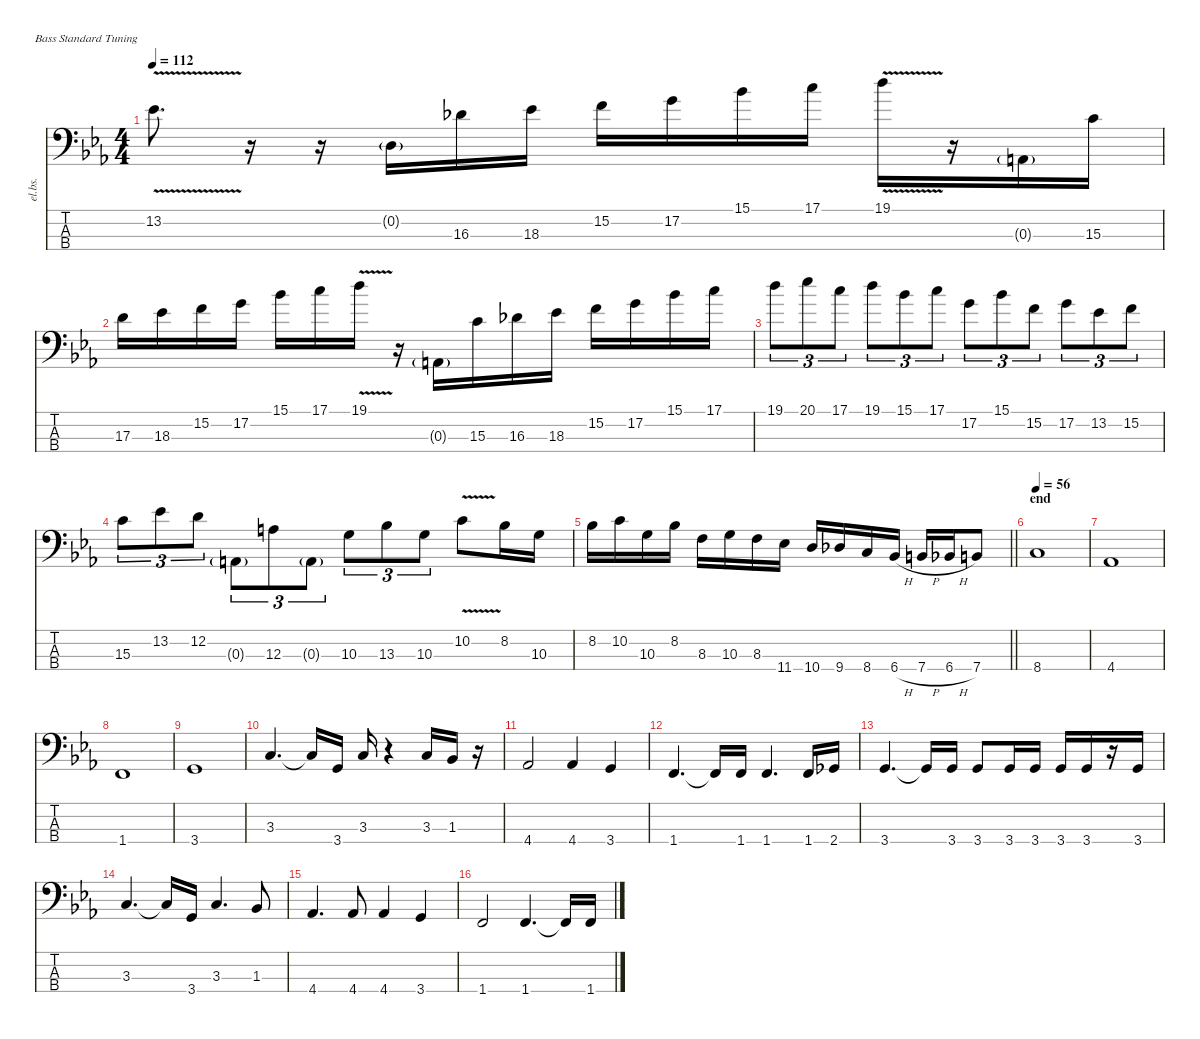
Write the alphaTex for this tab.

\defaultSystemsLayout 4
\hideDynamics
\bracketExtendMode nobrackets
\otherSystemsTrackNameOrientation horizontal
\track ("Bass" "el.bs.") {mute instrument electricbassfinger}
\staff {score tabs}
\tuning (G2 D2 A1 E1)
\ts (4 4)
\tempo 112
\clef f4
\ks cminor
13.2{v acc b}.8{d dy f} r.16 r.16 0.2{g acc forcenatural}.16 16.3{acc b}.16 18.3{acc b}.16 15.2{acc forcenatural}.16 17.2{acc forcenatural}.16 15.1{acc b}.16 17.1{acc forcenatural}.16 19.1{v acc forcenatural}.16 r.16 0.3{g acc forcenatural}.16 15.3{acc forcenatural}.16 |
17.3{acc forcenatural}.16 18.3{acc b}.16 15.2{acc forcenatural}.16 17.2{acc forcenatural}.16 15.1{acc b}.16 17.1{acc forcenatural}.16 19.1{v acc forcenatural}.16 r.16 0.3{g acc forcenatural}.16 15.3{acc forcenatural}.16 16.3{acc b}.16 18.3{acc b}.16 15.2{acc forcenatural}.16 17.2{acc forcenatural}.16 15.1{acc b}.16 17.1{acc forcenatural}.16 |
19.1{acc forcenatural}.8{tu (3 2)} 20.1{acc b}.8{tu (3 2)} 17.1{acc forcenatural}.8{tu (3 2)} 19.1{acc forcenatural}.8{tu (3 2)} 15.1{acc b}.8{tu (3 2)} 17.1{acc forcenatural}.8{tu (3 2)} 17.2{acc forcenatural}.8{tu (3 2)} 15.1{acc b}.8{tu (3 2)} 15.2{acc forcenatural}.8{tu (3 2)} 17.2{acc forcenatural}.8{tu (3 2)} 13.2{acc b}.8{tu (3 2)} 15.2{acc forcenatural}.8{tu (3 2)} |
15.3{acc forcenatural}.8{tu (3 2)} 13.2{acc b}.8{tu (3 2)} 12.2{acc forcenatural}.8{tu (3 2)} 0.3{g acc forcenatural}.8{tu (3 2)} 12.3{acc forcenatural}.8{tu (3 2)} 0.3{g acc forcenatural}.8{tu (3 2)} 10.3{acc forcenatural}.8{tu (3 2)} 13.3{acc b}.8{tu (3 2)} 10.3{acc forcenatural}.8{tu (3 2)} 10.2{v acc forcenatural}.8 8.2{acc b}.16 10.3{acc forcenatural}.16 |
\barLineRight lightlight
8.2{acc b}.16{dy mf} 10.2{acc forcenatural}.16{dy f} 10.3{acc forcenatural}.16 8.2{acc b}.16 8.3{acc forcenatural}.16 10.3{acc forcenatural}.16 8.3{acc forcenatural}.16 11.4{acc b}.16 10.4{acc forcenatural}.16 9.4{acc b}.16 8.4{acc forcenatural}.16 6.4{h acc b}.16 7.4{h acc forcenatural}.16 6.4{h acc b}.16 7.4{acc forcenatural}.8 |
\section ("" "end")
\tempo 56
8.4{acc forcenatural}.1 |
4.4{acc b}.1 |
1.4{acc forcenatural}.1 |
3.4{acc forcenatural}.1 |
\ks eb
3.3{acc forcenatural}.4{d} 3.3{t acc forcenatural}.16 3.4{acc forcenatural}.16 3.3{acc forcenatural}.16 r.4 3.3{acc forcenatural}.16 1.3{acc b}.16 r.16 |
4.4{acc b}.2 4.4{acc b}.4 3.4{acc forcenatural}.4 |
1.4{acc forcenatural}.4{d} 1.4{t acc forcenatural}.16 1.4{acc forcenatural}.16 1.4{acc forcenatural}.4{d} 1.4{acc forcenatural}.16 2.4{acc b}.16 |
3.4{acc forcenatural}.4{d} 3.4{t acc forcenatural}.16 3.4{acc forcenatural}.16 3.4{acc forcenatural}.8 3.4{acc forcenatural}.16 3.4{acc forcenatural}.16 3.4{acc forcenatural}.16 3.4{acc forcenatural}.16 r.16 3.4{acc forcenatural}.16 |
3.3{acc forcenatural}.4{d} 3.3{t acc forcenatural}.16 3.4{acc forcenatural}.16 3.3{acc forcenatural}.4{d} 1.3{acc b}.8 |
4.4{acc b}.4{d} 4.4{acc b}.8 4.4{acc b}.4 3.4{acc forcenatural}.4 |
1.4{acc forcenatural}.2 1.4{acc forcenatural}.4{d} 1.4{t acc forcenatural}.16 1.4{acc forcenatural}.16
